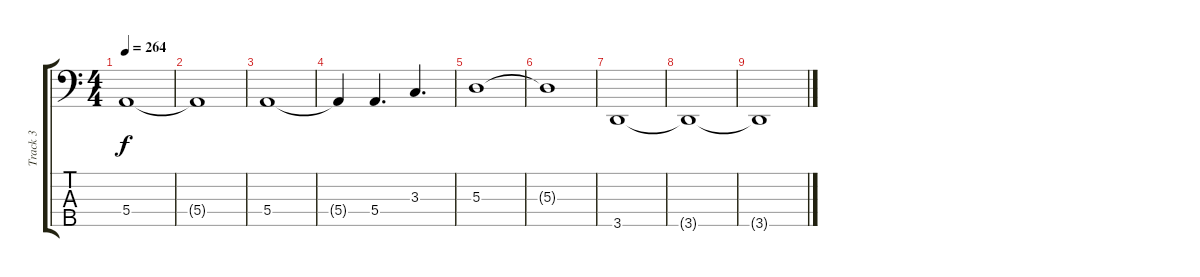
\track ("Track 3" "Track 3") {instrument electricbasspick}
\staff {score tabs}
\tuning (G2 D2 A1 E1 B0) {hide}
\ts (4 4)
\tempo 264
\clef f4
\ks c
5.4.1{dy f} |
5.4{t}.1 |
5.4.1 |
5.4{t}.4 5.4.4{d} 3.3.4{d} |
5.3.1 |
5.3{t}.1 |
3.5.1 |
3.5{t}.1 |
3.5{t}.1
